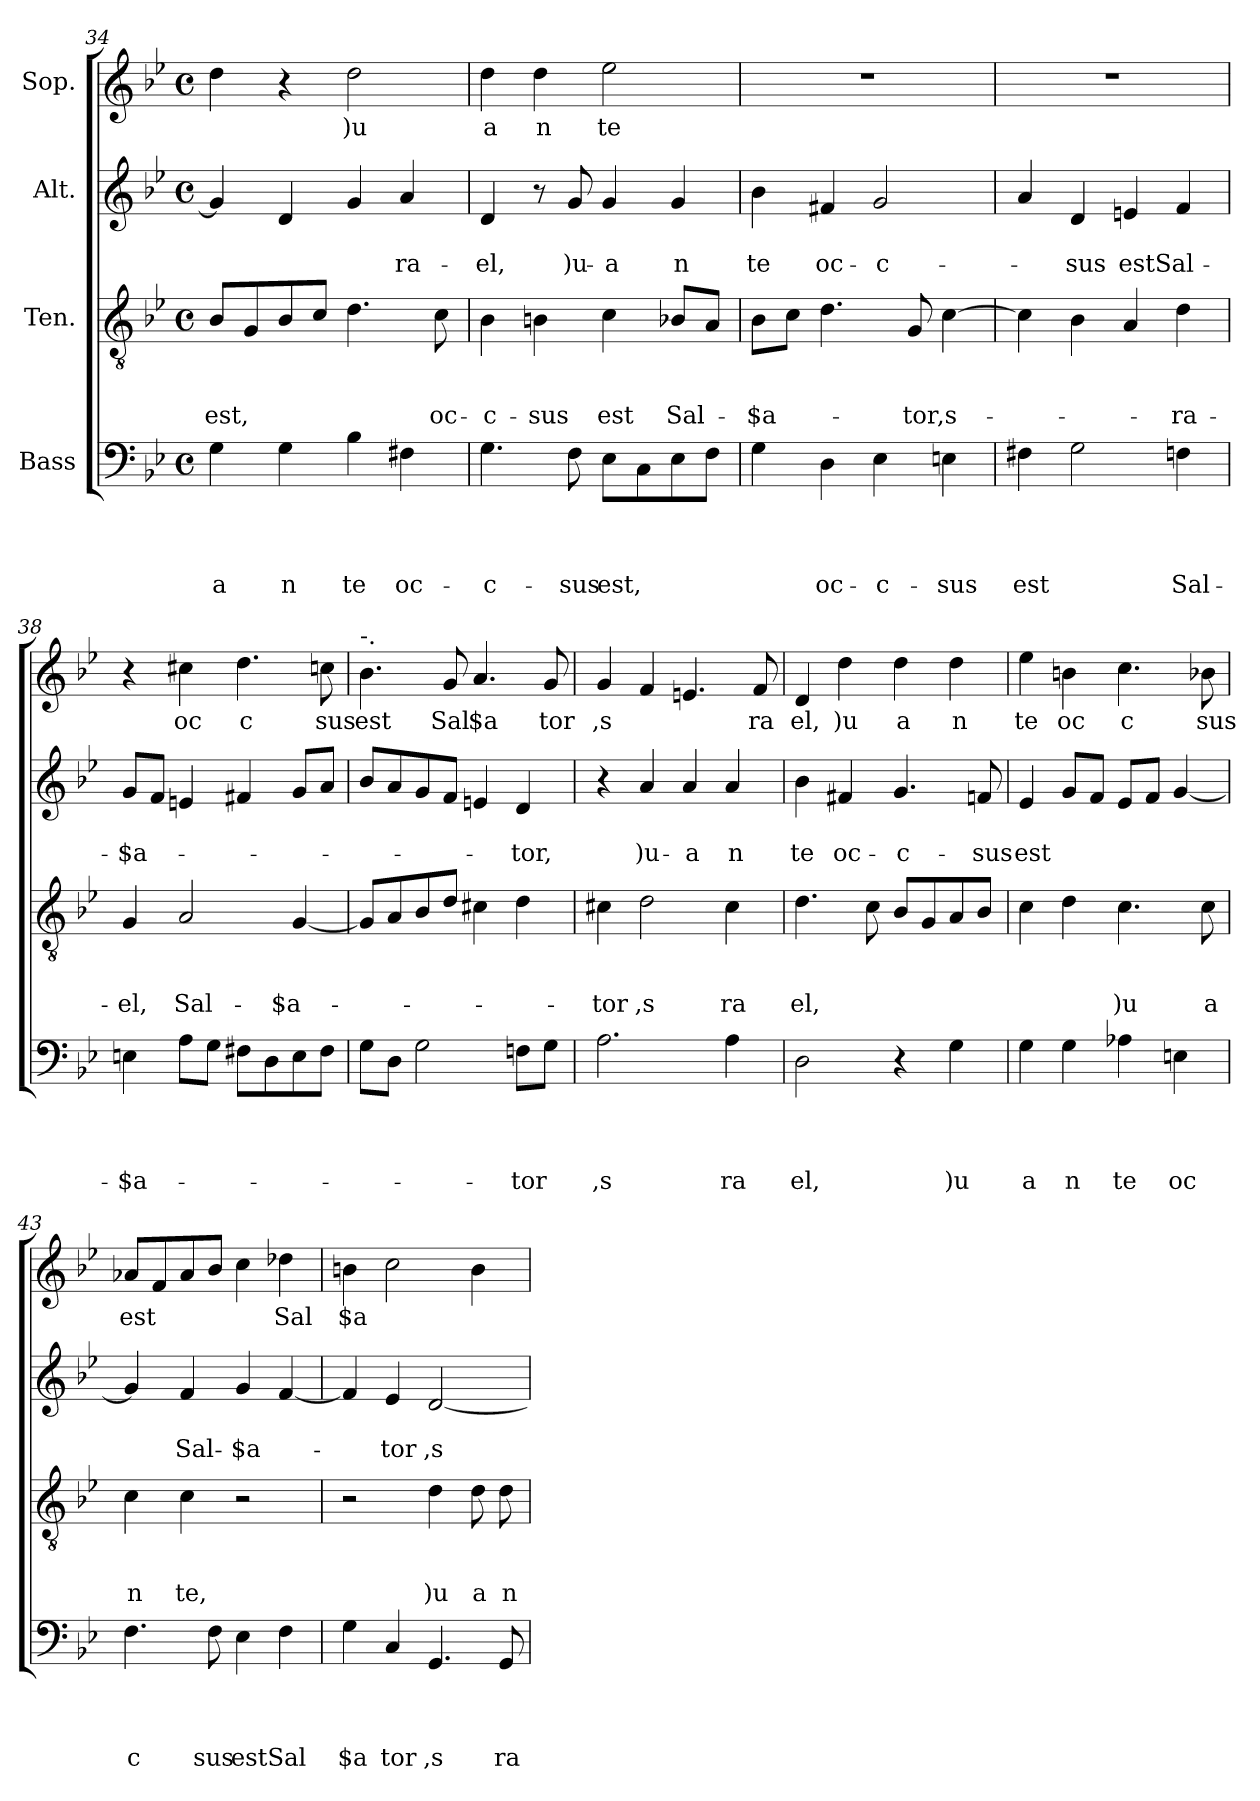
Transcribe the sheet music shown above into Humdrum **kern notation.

**kern	**text	**text	**text	**text	**kern	**text	**text	**text	**kern	**text	**text	**kern	**text
*part4	*part4	*part4	*part4	*part4	*part3	*part3	*part3	*part3	*part2	*part2	*part2	*part1	*part1
*staff4	*staff4	*staff4	*staff4	*staff4	*staff3	*staff3	*staff3	*staff3	*staff2	*staff2	*staff2	*staff1	*staff1
*I"Bass	*	*	*	*	*I"Ten.	*	*	*	*I"Alt.	*	*	*I"Sop.	*
*clefF4	*	*	*	*	*clefGv2	*	*	*	*clefG2	*	*	*clefG2	*
*ITrd-3c-5	*	*	*	*	*ITrd-3c-5	*	*	*	*	*	*	*ITrd-3c-5	*
*k[b-e-a-]	*	*	*	*	*k[b-e-a-]	*	*	*	*k[b-e-]	*	*	*k[b-e-a-]	*
*E-:	*	*	*	*	*E-:	*	*	*	*B-:	*	*	*E-:	*
*M4/4	*	*	*	*	*M4/4	*	*	*	*M4/4	*	*	*M4/4	*
*met(c)	*	*	*	*	*met(c)	*	*	*	*met(c)	*	*	*met(c)	*
=34	=34	=34	=34	=34	=34	=34	=34	=34	=34	=34	=34	=34	=34
!	!	!	!	!LO:LY:b	!	!	!	!LO:LY:b	!	!	!	!	!
4c\	.	.	.	-a	8e-/L	.	.	est,	4g/]	.	.	4gg\	.
.	.	.	.	.	8c/	.	.	.	.	.	.	.	.
!	!	!	!	!LO:LY:b	!	!	!	!	!	!	!	!	!
4c\	.	.	.	n	8e-/	.	.	.	4d/	.	.	4r	.
.	.	.	.	.	8f/J	.	.	.	.	.	.	.	.
!	!	!	!	!LO:LY:b	!	!	!	!	!	!	!	!	!LO:LY:b
4e-\	.	.	.	te	4.g\	.	.	.	4g/	.	.	2gg\	)u
!	!	!	!	!LO:LY:b	!	!	!	!	!	!	!LO:LY:b	!	!
4Bn\	.	.	.	oc-	.	.	.	.	4a/	.	-ra-	.	.
!	!	!	!	!	!	!	!	!LO:LY:b	!	!	!	!	!
.	.	.	.	.	8f\	.	.	oc-	.	.	.	.	.
=35	=35	=35	=35	=35	=35	=35	=35	=35	=35	=35	=35	=35	=35
!	!	!	!	!LO:LY:b:rj	!	!	!	!LO:LY:b:rj	!	!	!LO:LY:b	!	!LO:LY:b
4.c\	.	.	.	-c-	4e-\	.	.	-c-	4d/	.	-el,	4gg\	a
!	!	!	!	!	!	!	!	!LO:LY:b	!	!	!	!	!LO:LY:b
.	.	.	.	.	4en\	.	.	-sus	8r	.	.	4gg\	n
!	!	!	!	!LO:LY:b	!	!	!	!	!	!	!LO:LY:b	!	!
8B-\	.	.	.	-sus	.	.	.	.	8g/	.	)u-	.	.
!	!	!	!	!LO:LY:b	!	!	!	!LO:LY:b	!	!	!LO:LY:b	!	!LO:LY:b
8A-\L	.	.	.	est,	4f\	.	.	est	4g/	.	-a	2aa-\	te
8F\	.	.	.	.	.	.	.	.	.	.	.	.	.
!	!	!	!	!	!	!	!	!LO:LY:b	!	!	!LO:LY:b	!	!
8A-\	.	.	.	.	8e-X/L	.	.	Sal-	4g/	.	n	.	.
8B-\J	.	.	.	.	8d/J	.	.	.	.	.	.	.	.
=36	=36	=36	=36	=36	=36	=36	=36	=36	=36	=36	=36	=36	=36
!	!	!	!	!	!	!	!	!LO:LY:b	!	!	!LO:LY:b	!	!
4c\	.	.	.	.	8e-\L	.	.	-$a-	4b-\	.	te	1r	.
.	.	.	.	.	8f\J	.	.	.	.	.	.	.	.
!	!	!	!	!LO:LY:b	!	!	!	!	!	!	!LO:LY:b	!	!
4G\	.	.	.	oc-	4.g\	.	.	.	4f#X/	.	oc-	.	.
!	!	!	!	!LO:LY:b:rj	!	!	!	!	!	!	!LO:LY:b:rj	!	!
4A-\	.	.	.	-c-	.	.	.	.	2g/	.	-c-	.	.
!	!	!	!	!	!	!	!	!LO:LY:b	!	!	!	!	!
.	.	.	.	.	8c/	.	.	-tor	.	.	.	.	.
!	!	!	!	!LO:LY:b	!	!	!	!LO:LY:b	!	!	!	!	!
4An\	.	.	.	-sus	[>4f\	.	.	,s-	.	.	.	.	.
=37	=37	=37	=37	=37	=37	=37	=37	=37	=37	=37	=37	=37	=37
!	!	!	!	!LO:LY:b	!	!	!	!	!	!	!	!	!
4Bn\	.	.	.	est	4f\]	.	.	.	4a/	.	.	1r	.
!	!	!	!	!	!	!	!	!	!	!	!LO:LY:b	!	!
2c\	.	.	.	.	4e-\	.	.	.	4d/	.	-sus	.	.
!	!	!	!	!	!	!	!	!	!	!	!LO:LY:b	!	!
.	.	.	.	.	4d/	.	.	.	4en/	.	estSal-	.	.
!	!	!	!	!LO:LY:b	!	!	!	!LO:LY:b	!	!	!	!	!
4B-X\	.	.	.	Sal-	4g\	.	.	-ra-	4f/	.	.	.	.
=38	=38	=38	=38	=38	=38	=38	=38	=38	=38	=38	=38	=38	=38
!	!	!	!	!LO:LY:b	!	!	!	!LO:LY:b	!	!	!LO:LY:b	!	!
4An\	.	.	.	-$a-	4c/	.	.	-el,	8g/L	.	-$a-	4r	.
.	.	.	.	.	.	.	.	.	8f/J	.	.	.	.
!	!	!	!	!	!	!	!	!LO:LY:b	!	!	!	!	!LO:LY:b
8d\L	.	.	.	.	2d/	.	.	Sal-	4en/	.	.	4ff#X\	oc
8c\J	.	.	.	.	.	.	.	.	.	.	.	.	.
!	!	!	!	!	!	!	!	!	!	!	!	!	!LO:LY:b:rj
8Bn\L	.	.	.	.	.	.	.	.	4f#X/	.	.	4.gg\	c
8G\	.	.	.	.	.	.	.	.	.	.	.	.	.
!	!	!	!	!	!	!	!	!LO:LY:b	!	!	!	!	!
8A\	.	.	.	.	[<4c/	.	.	-$a-	8g/L	.	.	.	.
!	!	!	!	!	!	!	!	!	!	!	!	!	!LO:LY:b
8B\J	.	.	.	.	.	.	.	.	8a/J	.	.	8ffn\	sus
!!LO:LB:g=z
=39	=39	=39	=39	=39	=39	=39	=39	=39	=39	=39	=39	=39	=39
!	!	!	!	!	!	!	!	!	!	!	!	!LO:TX:a:t=-.	!
!	!	!	!	!	!	!	!	!	!	!	!	!	!LO:LY:b
8c\L	.	.	.	.	8c/L]	.	.	.	8b-/L	.	.	4.ee-\	est
8G\J	.	.	.	.	8d/	.	.	.	8a/	.	.	.	.
2c\	.	.	.	.	8e-/	.	.	.	8g/	.	.	.	.
!	!	!	!	!	!	!	!	!	!	!	!	!	!LO:LY:b
.	.	.	.	.	8g/J	.	.	.	8f/J	.	.	8cc/	Sal
!	!	!	!	!	!	!	!	!	!	!	!	!	!LO:LY:b
.	.	.	.	.	4f#X\	.	.	.	4en/	.	.	4.dd/	$a
!	!	!	!	!LO:LY:b	!	!	!	!	!	!	!LO:LY:b	!	!
8B-X\L	.	.	.	-tor	4g\	.	.	.	4d/	.	-tor,	.	.
!	!	!	!	!	!	!	!	!	!	!	!	!	!LO:LY:b
8c\J	.	.	.	.	.	.	.	.	.	.	.	8cc/	tor
=40	=40	=40	=40	=40	=40	=40	=40	=40	=40	=40	=40	=40	=40
!	!	!	!	!LO:LY:b	!	!	!	!LO:LY:b	!	!	!	!	!LO:LY:b
2.d\	.	.	.	,s	4f#X\	.	.	-tor	4r	.	.	4cc/	,s
!	!	!	!	!	!	!	!	!LO:LY:b	!	!	!LO:LY:b	!	!
.	.	.	.	.	2g\	.	.	,s	4a/	.	)u-	4b-/	.
!	!	!	!	!	!	!	!	!	!	!	!LO:LY:b	!	!
.	.	.	.	.	.	.	.	.	4a/	.	-a	4.an/	.
!	!	!	!	!LO:LY:b	!	!	!	!LO:LY:b	!	!	!LO:LY:b	!	!
4d\	.	.	.	ra	4f#\	.	.	ra	4a/	.	n	.	.
!	!	!	!	!	!	!	!	!	!	!	!	!	!LO:LY:b
.	.	.	.	.	.	.	.	.	.	.	.	8b-/	ra
=41	=41	=41	=41	=41	=41	=41	=41	=41	=41	=41	=41	=41	=41
!	!	!	!	!LO:LY:b	!	!	!	!LO:LY:b	!	!	!LO:LY:b	!	!LO:LY:b
2G\	.	.	.	el,	4.g\	.	.	el,	4b-\	.	te	4g/	el,
!	!	!	!	!	!	!	!	!	!	!	!LO:LY:b	!	!LO:LY:b
.	.	.	.	.	.	.	.	.	4f#X/	.	oc-	4gg\	)u
.	.	.	.	.	8f\	.	.	.	.	.	.	.	.
!	!	!	!	!	!	!	!	!	!	!	!LO:LY:b:rj	!	!LO:LY:b
4r	.	.	.	.	8e-/L	.	.	.	4.g/	.	-c-	4gg\	a
.	.	.	.	.	8c/	.	.	.	.	.	.	.	.
!	!	!	!	!LO:LY:b	!	!	!	!	!	!	!	!	!LO:LY:b
4c\	.	.	.	)u	8d/	.	.	.	.	.	.	4gg\	n
!	!	!	!	!	!	!	!	!	!	!	!LO:LY:b	!	!
.	.	.	.	.	8e-/J	.	.	.	8fn/	.	-sus	.	.
=42	=42	=42	=42	=42	=42	=42	=42	=42	=42	=42	=42	=42	=42
!	!	!	!	!LO:LY:b	!	!	!	!	!	!	!LO:LY:b	!	!LO:LY:b
4c\	.	.	.	a	4f\	.	.	.	4e-/	.	est	4aa-\	te
!	!	!	!	!LO:LY:b	!	!	!	!	!	!	!	!	!LO:LY:b
4c\	.	.	.	n	4g\	.	.	.	8g/L	.	.	4een\	oc
.	.	.	.	.	.	.	.	.	8f/J	.	.	.	.
!	!	!	!	!LO:LY:b	!	!	!	!LO:LY:b	!	!	!	!	!LO:LY:b:rj
4d-X\	.	.	.	te	4.f\	.	.	)u	8e-/L	.	.	4.ff\	c
.	.	.	.	.	.	.	.	.	8f/J	.	.	.	.
!	!	!	!	!LO:LY:b	!	!	!	!	!	!	!	!	!
4An\	.	.	.	oc	.	.	.	.	[<4g/	.	.	.	.
!	!	!	!	!	!	!	!	!LO:LY:b	!	!	!	!	!LO:LY:b
.	.	.	.	.	8f\	.	.	a	.	.	.	8ee-X\	sus
=43	=43	=43	=43	=43	=43	=43	=43	=43	=43	=43	=43	=43	=43
!	!	!	!	!LO:LY:b:rj	!	!	!	!LO:LY:b	!	!	!	!	!LO:LY:b
4.B-\	.	.	.	c	4f\	.	.	n	4g/]	.	.	8dd-X/L	est
.	.	.	.	.	.	.	.	.	.	.	.	8b-/	.
!	!	!	!	!	!	!	!	!LO:LY:b	!	!	!LO:LY:b	!	!
.	.	.	.	.	4f\	.	.	te,	4f/	.	Sal-	8dd-/	.
!	!	!	!	!LO:LY:b	!	!	!	!	!	!	!	!	!
8B-\	.	.	.	sus	.	.	.	.	.	.	.	8ee-/J	.
!	!	!	!	!LO:LY:b	!	!	!	!	!	!	!LO:LY:b	!	!
4A-\	.	.	.	estSal	2r	.	.	.	4g/	.	-$a-	4ff\	.
!	!	!	!	!	!	!	!	!	!	!	!	!	!LO:LY:b
4B-\	.	.	.	.	.	.	.	.	[<4f/	.	.	4gg-X\	Sal
=44	=44	=44	=44	=44	=44	=44	=44	=44	=44	=44	=44	=44	=44
!	!	!	!	!LO:LY:b	!	!	!	!	!	!	!	!	!LO:LY:b
4c\	.	.	.	$a	2r	.	.	.	4f/]	.	.	4een\	$a
!	!	!	!	!LO:LY:b	!	!	!	!	!	!	!LO:LY:b	!	!
4F/	.	.	.	tor	.	.	.	.	4e-/	.	-tor	2ff\	.
!	!	!	!	!LO:LY:b	!	!	!	!LO:LY:b	!	!	!LO:LY:b	!	!
4.C/	.	.	.	,s	4g\	.	.	)u	[<2d/	.	,s-	.	.
!	!	!	!	!	!	!	!	!LO:LY:b	!	!	!	!	!
.	.	.	.	.	8g\	.	.	a	.	.	.	4ee\	.
!	!	!	!	!LO:LY:b	!	!	!	!LO:LY:b	!	!	!	!	!
8C/	.	.	.	ra	8g\	.	.	n	.	.	.	.	.
=	=	=	=	=	=	=	=	=	=	=	=	=	=
*-	*-	*-	*-	*-	*-	*-	*-	*-	*-	*-	*-	*-	*-
